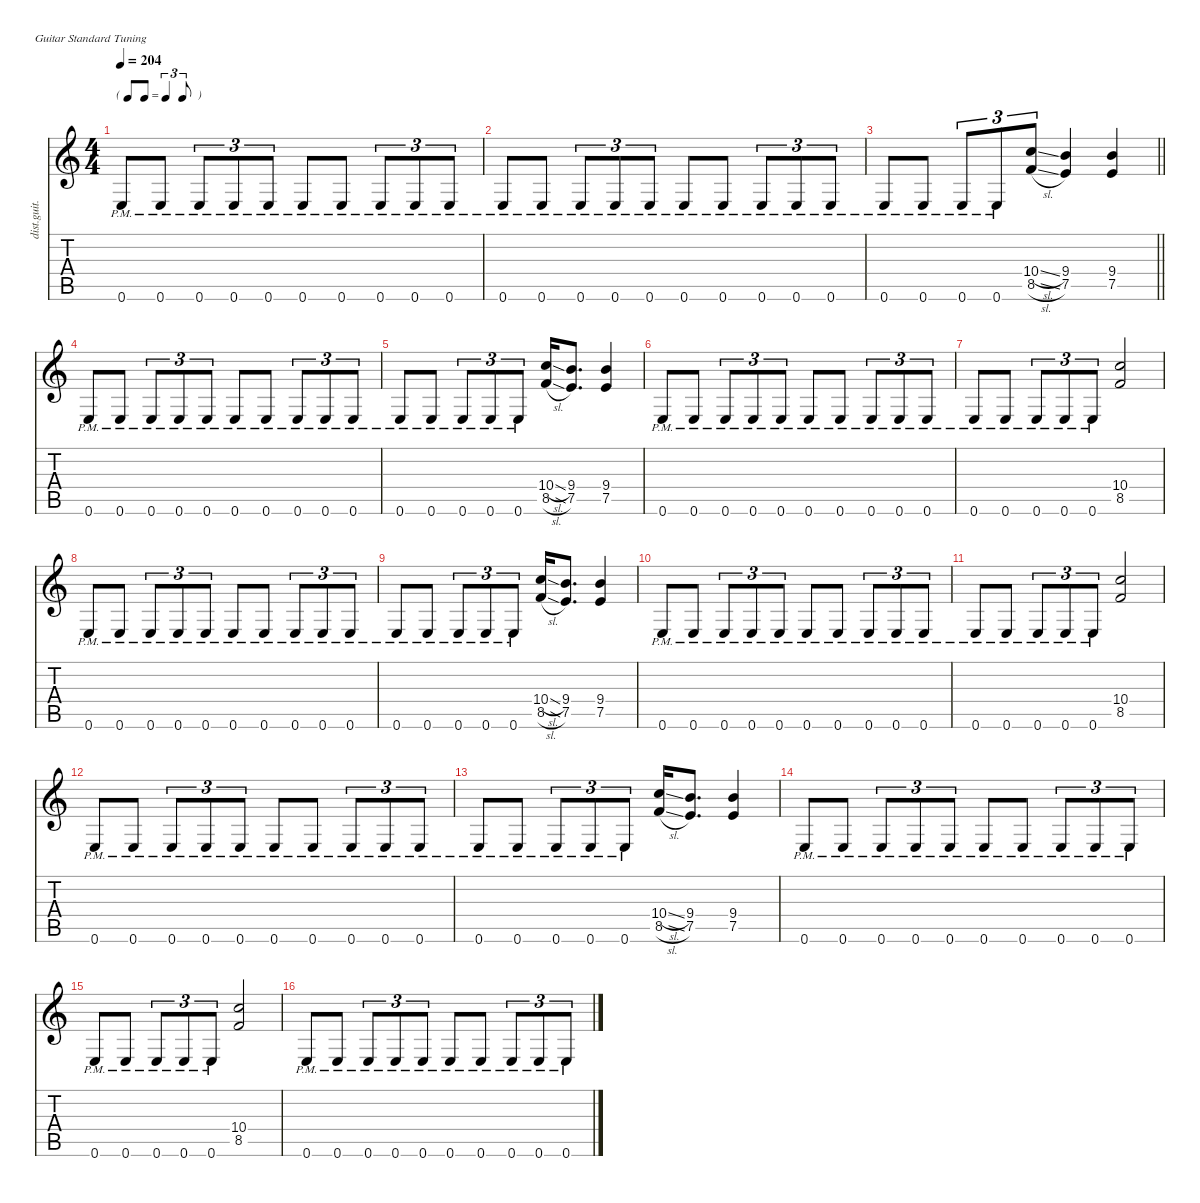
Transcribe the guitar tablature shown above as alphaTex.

\defaultSystemsLayout 4
\hideDynamics
\bracketExtendMode nobrackets
\otherSystemsTrackNameOrientation horizontal
\track ("Guitar 1" "dist.guit.") {defaultSystemsLayout 4 mute instrument distortionguitar}
\staff {score tabs}
\tuning (E4 B3 G3 D3 A2 E2)
\ts (4 4)
\tf triplet8th
\tempo 204
\clef g2
\ks aminor
0.6{pm}.8{dy f beam Up} 0.6{pm}.8{beam Up} 0.6{pm}.8{tu (3 2) beam Up} 0.6{pm}.8{tu (3 2) beam Up} 0.6{pm}.8{tu (3 2) beam Up} 0.6{pm}.8{beam Up} 0.6{pm}.8{beam Up} 0.6{pm}.8{tu (3 2) beam Up} 0.6{pm}.8{tu (3 2) beam Up} 0.6{pm}.8{tu (3 2) beam Up} |
0.6{pm}.8{beam Up} 0.6{pm}.8{beam Up} 0.6{pm}.8{tu (3 2) beam Up} 0.6{pm}.8{tu (3 2) beam Up} 0.6{pm}.8{tu (3 2) beam Up} 0.6{pm}.8{beam Up} 0.6{pm}.8{beam Up} 0.6{pm}.8{tu (3 2) beam Up} 0.6{pm}.8{tu (3 2) beam Up} 0.6{pm}.8{tu (3 2) beam Up} |
\barLineRight lightlight
0.6{pm}.8{beam Up} 0.6{pm}.8{beam Up} 0.6{pm}.8{tu (3 2) beam Up} 0.6{pm}.8{tu (3 2) beam Up} (10.4{sl} 8.5{sl}).8{tu (3 2) beam Up} (9.4 7.5).4{beam Up} (9.4 7.5).4{beam Up} |
0.6{pm}.8{beam Up} 0.6{pm}.8{beam Up} 0.6{pm}.8{tu (3 2) beam Up} 0.6{pm}.8{tu (3 2) beam Up} 0.6{pm}.8{tu (3 2) beam Up} 0.6{pm}.8{beam Up} 0.6{pm}.8{beam Up} 0.6{pm}.8{tu (3 2) beam Up} 0.6{pm}.8{tu (3 2) beam Up} 0.6{pm}.8{tu (3 2) beam Up} |
0.6{pm}.8{beam Up} 0.6{pm}.8{beam Up} 0.6{pm}.8{tu (3 2) beam Up} 0.6{pm}.8{tu (3 2) beam Up} 0.6{pm}.8{tu (3 2) beam Up} (10.4{sl} 8.5{sl}).16{beam Up} (9.4 7.5).8{d beam Up} (9.4 7.5).4{beam Up} |
0.6{pm}.8{beam Up} 0.6{pm}.8{beam Up} 0.6{pm}.8{tu (3 2) beam Up} 0.6{pm}.8{tu (3 2) beam Up} 0.6{pm}.8{tu (3 2) beam Up} 0.6{pm}.8{beam Up} 0.6{pm}.8{beam Up} 0.6{pm}.8{tu (3 2) beam Up} 0.6{pm}.8{tu (3 2) beam Up} 0.6{pm}.8{tu (3 2) beam Up} |
0.6{pm}.8{beam Up} 0.6{pm}.8{beam Up} 0.6{pm}.8{tu (3 2) beam Up} 0.6{pm}.8{tu (3 2) beam Up} 0.6{pm}.8{tu (3 2) beam Up} (10.4 8.5).2{beam Up} |
0.6{pm}.8{beam Up} 0.6{pm}.8{beam Up} 0.6{pm}.8{tu (3 2) beam Up} 0.6{pm}.8{tu (3 2) beam Up} 0.6{pm}.8{tu (3 2) beam Up} 0.6{pm}.8{beam Up} 0.6{pm}.8{beam Up} 0.6{pm}.8{tu (3 2) beam Up} 0.6{pm}.8{tu (3 2) beam Up} 0.6{pm}.8{tu (3 2) beam Up} |
0.6{pm}.8{beam Up} 0.6{pm}.8{beam Up} 0.6{pm}.8{tu (3 2) beam Up} 0.6{pm}.8{tu (3 2) beam Up} 0.6{pm}.8{tu (3 2) beam Up} (10.4{sl} 8.5{sl}).16{beam Up} (9.4 7.5).8{d beam Up} (9.4 7.5).4{beam Up} |
0.6{pm}.8{beam Up} 0.6{pm}.8{beam Up} 0.6{pm}.8{tu (3 2) beam Up} 0.6{pm}.8{tu (3 2) beam Up} 0.6{pm}.8{tu (3 2) beam Up} 0.6{pm}.8{beam Up} 0.6{pm}.8{beam Up} 0.6{pm}.8{tu (3 2) beam Up} 0.6{pm}.8{tu (3 2) beam Up} 0.6{pm}.8{tu (3 2) beam Up} |
0.6{pm}.8{beam Up} 0.6{pm}.8{beam Up} 0.6{pm}.8{tu (3 2) beam Up} 0.6{pm}.8{tu (3 2) beam Up} 0.6{pm}.8{tu (3 2) beam Up} (10.4 8.5).2{beam Up} |
0.6{pm}.8{beam Up} 0.6{pm}.8{beam Up} 0.6{pm}.8{tu (3 2) beam Up} 0.6{pm}.8{tu (3 2) beam Up} 0.6{pm}.8{tu (3 2) beam Up} 0.6{pm}.8{beam Up} 0.6{pm}.8{beam Up} 0.6{pm}.8{tu (3 2) beam Up} 0.6{pm}.8{tu (3 2) beam Up} 0.6{pm}.8{tu (3 2) beam Up} |
0.6{pm}.8{beam Up} 0.6{pm}.8{beam Up} 0.6{pm}.8{tu (3 2) beam Up} 0.6{pm}.8{tu (3 2) beam Up} 0.6{pm}.8{tu (3 2) beam Up} (10.4{sl} 8.5{sl}).16{beam Up} (9.4 7.5).8{d beam Up} (9.4 7.5).4{beam Up} |
0.6{pm}.8{beam Up} 0.6{pm}.8{beam Up} 0.6{pm}.8{tu (3 2) beam Up} 0.6{pm}.8{tu (3 2) beam Up} 0.6{pm}.8{tu (3 2) beam Up} 0.6{pm}.8{beam Up} 0.6{pm}.8{beam Up} 0.6{pm}.8{tu (3 2) beam Up} 0.6{pm}.8{tu (3 2) beam Up} 0.6{pm}.8{tu (3 2) beam Up} |
0.6{pm}.8{beam Up} 0.6{pm}.8{beam Up} 0.6{pm}.8{tu (3 2) beam Up} 0.6{pm}.8{tu (3 2) beam Up} 0.6{pm}.8{tu (3 2) beam Up} (10.4 8.5).2{beam Up} |
0.6{pm}.8{beam Up} 0.6{pm}.8{beam Up} 0.6{pm}.8{tu (3 2) beam Up} 0.6{pm}.8{tu (3 2) beam Up} 0.6{pm}.8{tu (3 2) beam Up} 0.6{pm}.8{beam Up} 0.6{pm}.8{beam Up} 0.6{pm}.8{tu (3 2) beam Up} 0.6{pm}.8{tu (3 2) beam Up} 0.6{pm}.8{tu (3 2) beam Up}
